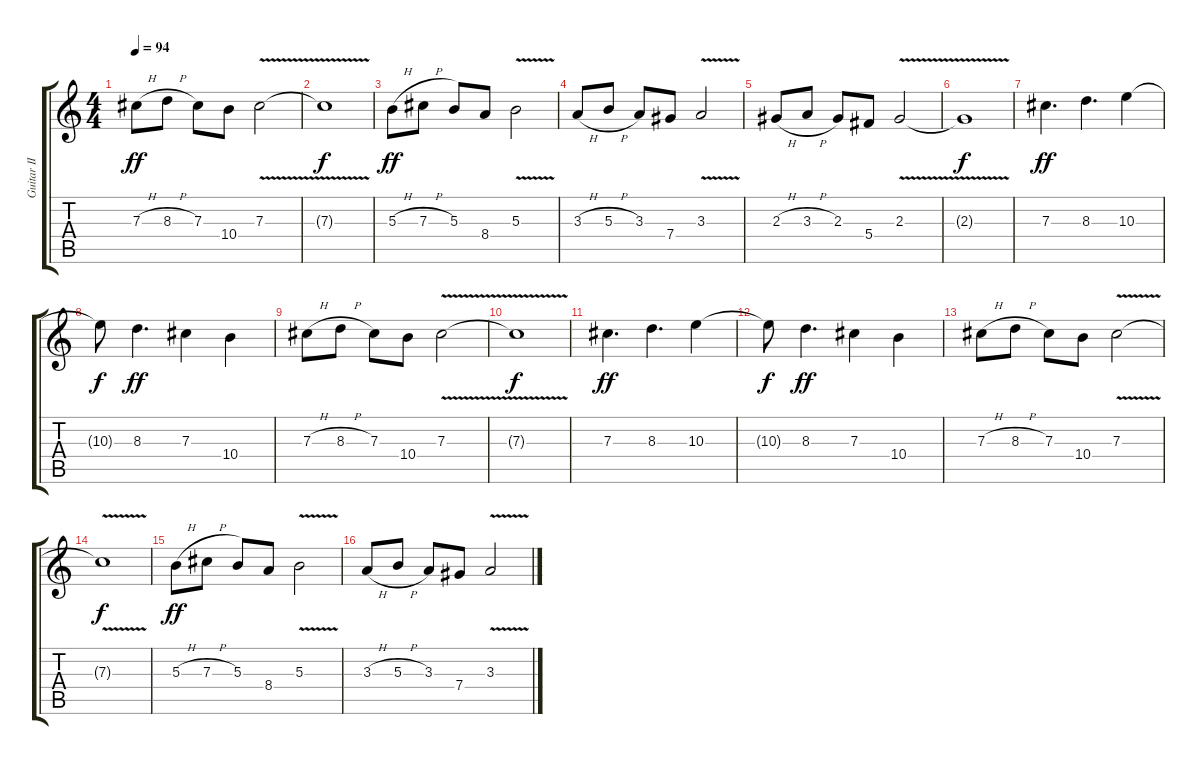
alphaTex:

\track ("Guitar II" "Guitar II") {instrument overdrivenguitar}
\staff {score tabs}
\tuning (Eb4 Bb3 Gb3 Db3 Ab2 Eb2) {hide}
\ts (4 4)
\tempo 94
\clef g2
\ks c
7.3{h}.8{dy ff} 8.3{h}.8 7.3.8 10.4.8 7.3{v}.2 |
7.3{t}.1{dy f} |
5.3{h}.8{dy ff} 7.3{h}.8 5.3.8 8.4.8 5.3{v}.2 |
3.3{h}.8 5.3{h}.8 3.3.8 7.4.8 3.3{v}.2 |
2.3{h}.8 3.3{h}.8 2.3.8 5.4.8 2.3{v}.2 |
2.3{t}.1{dy f} |
7.3.4{d dy ff} 8.3.4{d} 10.3.4 |
10.3{t}.8{dy f} 8.3.4{d dy ff} 7.3.4 10.4.4 |
7.3{h}.8 8.3{h}.8 7.3.8 10.4.8 7.3{v}.2 |
7.3{t}.1{dy f} |
7.3.4{d dy ff} 8.3.4{d} 10.3.4 |
10.3{t}.8{dy f} 8.3.4{d dy ff} 7.3.4 10.4.4 |
7.3{h}.8 8.3{h}.8 7.3.8 10.4.8 7.3{v}.2 |
7.3{t}.1{dy f} |
5.3{h}.8{dy ff} 7.3{h}.8 5.3.8 8.4.8 5.3{v}.2 |
3.3{h}.8 5.3{h}.8 3.3.8 7.4.8 3.3{v}.2
